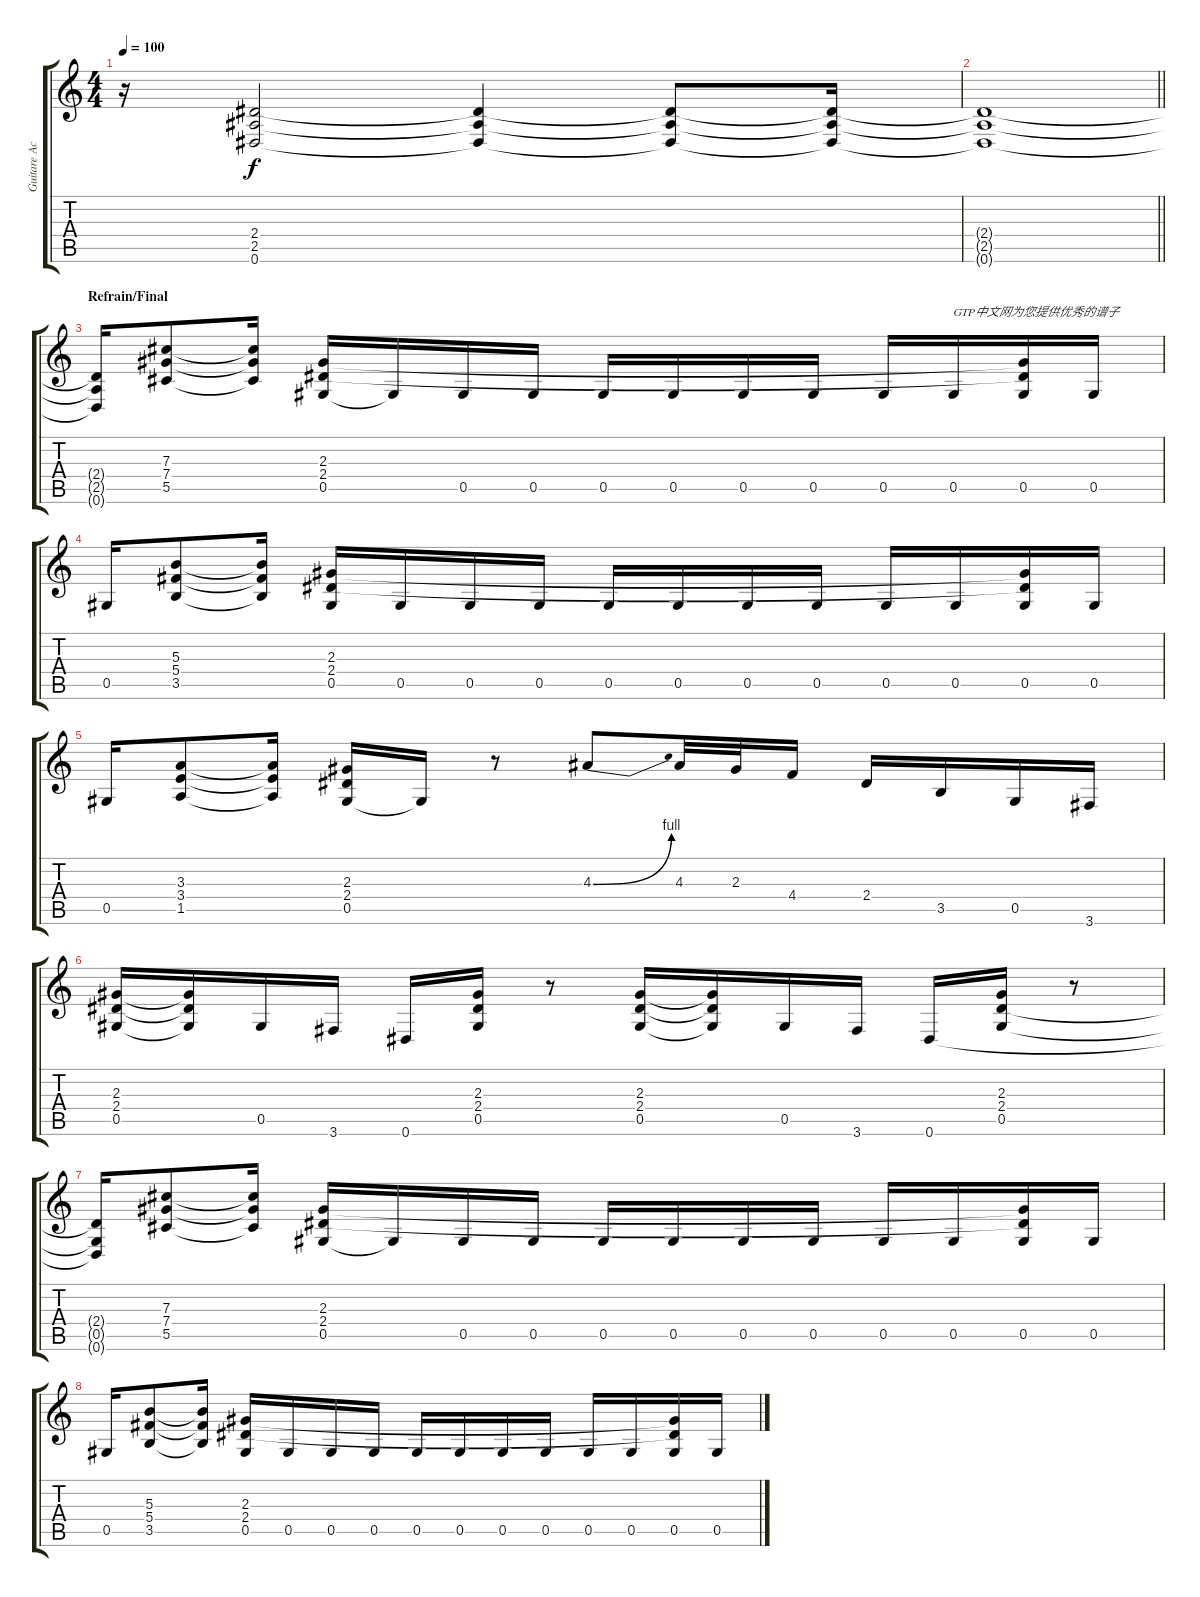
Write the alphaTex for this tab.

\track ("Guitare Accompagnement" "Guitare Ac") {instrument overdrivenguitar}
\staff {score tabs}
\tuning (Eb4 Bb3 Gb3 Db3 Ab2 Eb2) {hide}
\ts (4 4)
\tempo 100
\clef g2
\ks c
r.16{dy f} (2.4 2.5 0.6).2 (2.4{t} 2.5{t} 0.6{t}).4 (2.4{t} 2.5{t} 0.6{t}).8 (2.4{t} 2.5{t} 0.6{t}).16 |
\barLineRight lightlight
(2.4{t} 2.5{t} 0.6{t}).1 |
\section ("" "Refrain/Final")
(2.4{t} 2.5{t} 0.6{t}).16{instrument overdrivenguitar} (7.3 7.4 5.5).8 (7.3{t} 7.4{t} 5.5{t}).16 (2.3 2.4 0.5).16 0.5{t}.16 0.5.16 0.5.16 0.5.16 0.5.16 0.5.16 0.5.16 0.5.16 0.5.16{txt "GTP中文网为您提供优秀的谱子"} (2.3{t} 2.4{t} 0.5).16 0.5.16 |
0.5.16 (5.3 5.4 3.5).8 (5.3{t} 5.4{t} 3.5{t}).16 (2.3 2.4 0.5).16 0.5.16 0.5.16 0.5.16 0.5.16 0.5.16 0.5.16 0.5.16 0.5.16 0.5.16 (2.3{t} 2.4{t} 0.5).16 0.5.16 |
0.5.16 (3.3 3.4 1.5).8 (3.3{t} 3.4{t} 1.5{t}).16 (2.3 2.4 0.5).16 0.5{t}.16 r.8 4.3{be (bend 0 0 60 4)}.8 4.3.32 2.3.32 4.4.16 2.4.16 3.5.16 0.5.16 3.6.16 |
(2.3 2.4 0.5).16 (2.3{t} 2.4{t} 0.5{t}).16 0.5.16 3.6.16 0.6.16 (2.3 2.4 0.5).16 r.8 (2.3 2.4 0.5).16 (2.3{t} 2.4{t} 0.5{t}).16 0.5.16 3.6.16 0.6.16 (2.3 2.4 0.5).16 r.8 |
(2.4{t} 0.5{t} 0.6{t}).16{instrument overdrivenguitar} (7.3 7.4 5.5).8 (7.3{t} 7.4{t} 5.5{t}).16 (2.3 2.4 0.5).16 0.5{t}.16 0.5.16 0.5.16 0.5.16 0.5.16 0.5.16 0.5.16 0.5.16 0.5.16 (2.3{t} 2.4{t} 0.5).16 0.5.16 |
0.5.16 (5.3 5.4 3.5).8 (5.3{t} 5.4{t} 3.5{t}).16 (2.3 2.4 0.5).16 0.5.16 0.5.16 0.5.16 0.5.16 0.5.16 0.5.16 0.5.16 0.5.16 0.5.16 (2.3{t} 2.4{t} 0.5).16 0.5.16
